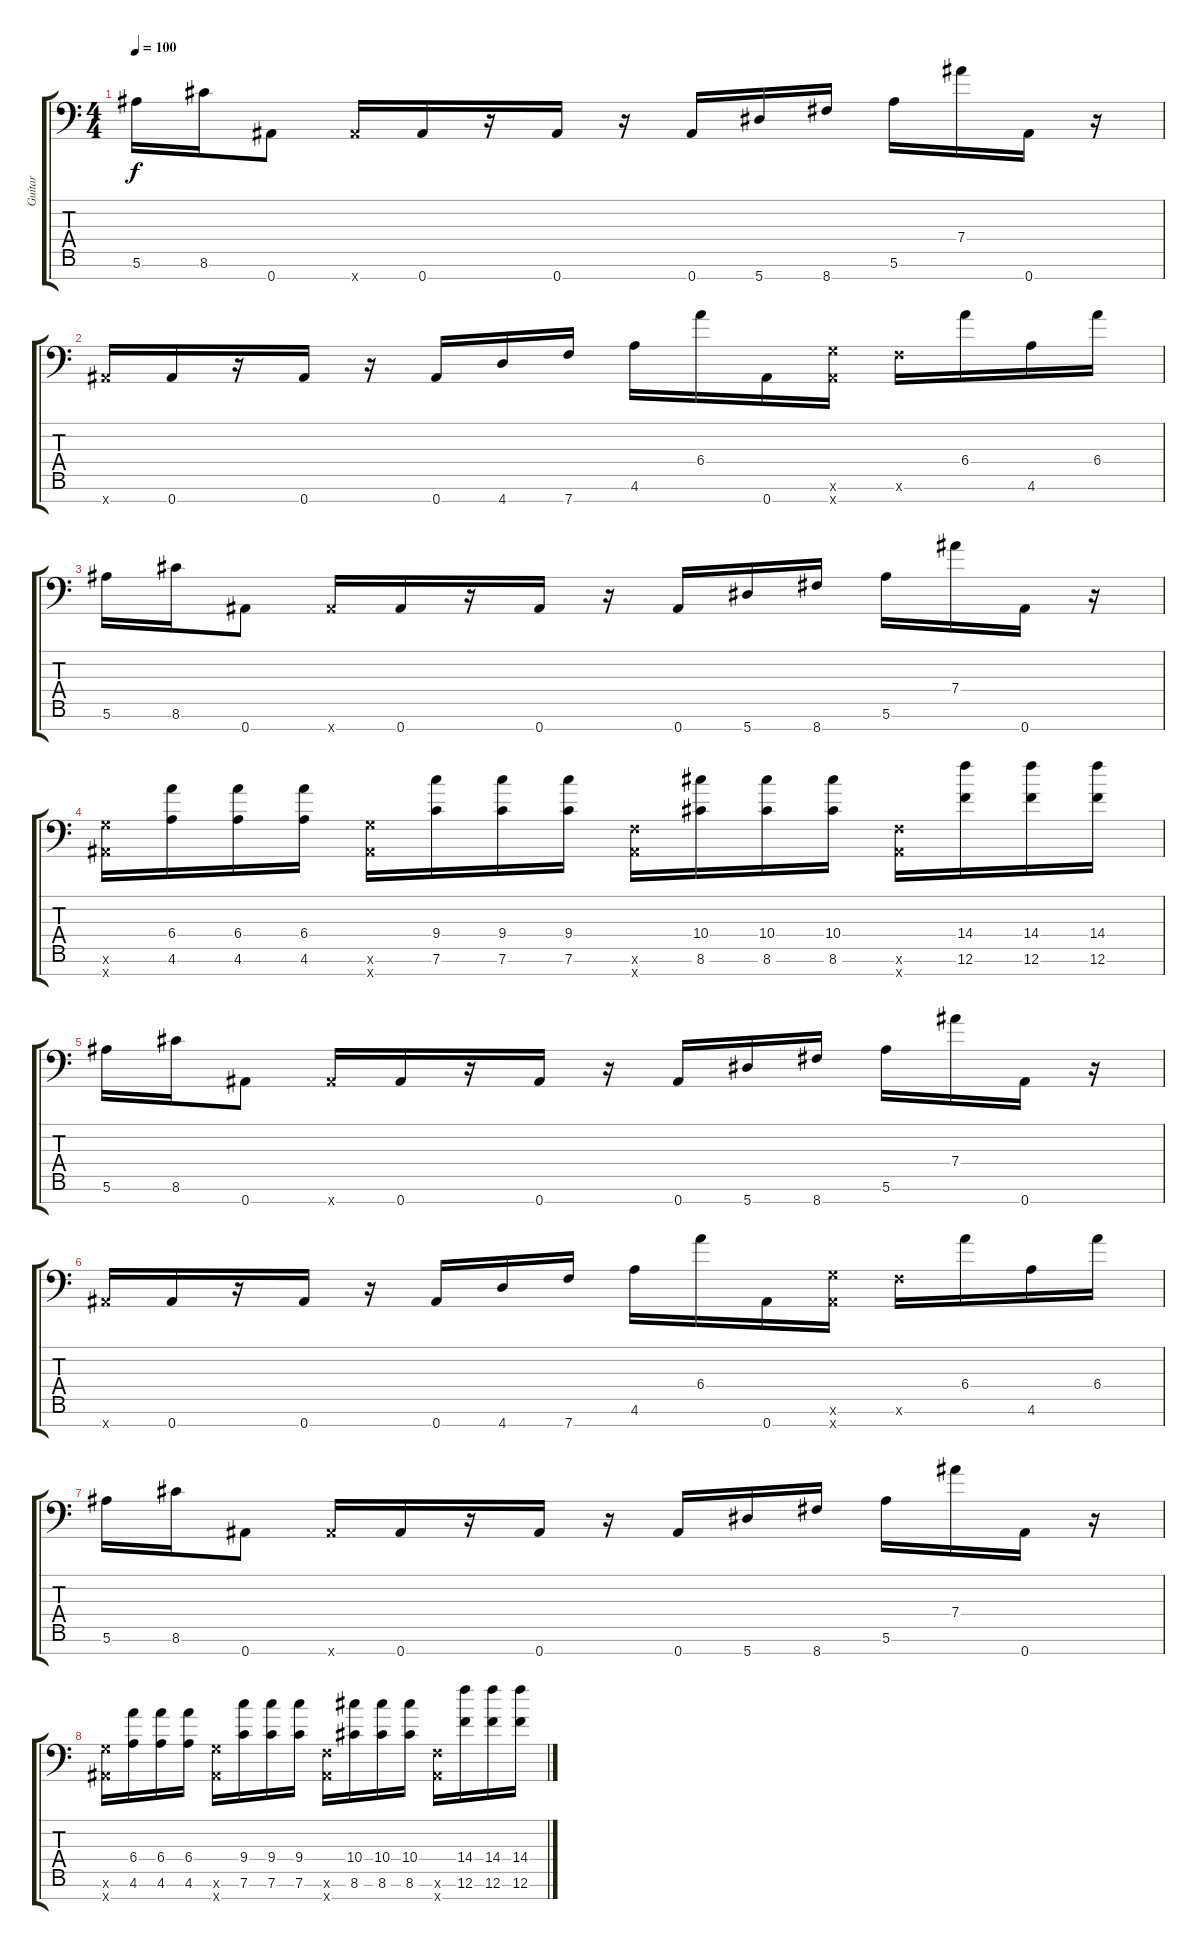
\track ("Guitar" "Guitar") {instrument distortionguitar}
\staff {score tabs}
\tuning (F4 C4 Ab3 Eb3 Bb2 F2 Bb1) {hide}
\ts (4 4)
\tempo 100
\clef f4
\ks c
5.6.16{dy f} 8.6.16 0.7.8 0.7{x}.16 0.7.16 r.16 0.7.16 r.16 0.7.16 5.7.16 8.7.16 5.6.16 7.4.16 0.7.16 r.16 |
0.7{x}.16 0.7.16 r.16 0.7.16 r.16 0.7.16 4.7.16 7.7.16 4.6.16 6.4.16 0.7.16 (2.6{x} 0.7{x}).16 0.6{x}.16 6.4.16 4.6.16 6.4.16 |
5.6.16 8.6.16 0.7.8 0.7{x}.16 0.7.16 r.16 0.7.16 r.16 0.7.16 5.7.16 8.7.16 5.6.16 7.4.16 0.7.16 r.16 |
(2.6{x} 0.7{x}).16 (6.4 4.6).16 (6.4 4.6).16 (6.4 4.6).16 (2.6{x} 0.7{x}).16 (9.4 7.6).16 (9.4 7.6).16 (9.4 7.6).16 (0.6{x} 0.7{x}).16 (10.4 8.6).16 (10.4 8.6).16 (10.4 8.6).16 (0.6{x} 0.7{x}).16 (14.4 12.6).16 (14.4 12.6).16 (14.4 12.6).16 |
5.6.16 8.6.16 0.7.8 0.7{x}.16 0.7.16 r.16 0.7.16 r.16 0.7.16 5.7.16 8.7.16 5.6.16 7.4.16 0.7.16 r.16 |
0.7{x}.16 0.7.16 r.16 0.7.16 r.16 0.7.16 4.7.16 7.7.16 4.6.16 6.4.16 0.7.16 (2.6{x} 0.7{x}).16 0.6{x}.16 6.4.16 4.6.16 6.4.16 |
5.6.16 8.6.16 0.7.8 0.7{x}.16 0.7.16 r.16 0.7.16 r.16 0.7.16 5.7.16 8.7.16 5.6.16 7.4.16 0.7.16 r.16 |
(2.6{x} 0.7{x}).16 (6.4 4.6).16 (6.4 4.6).16 (6.4 4.6).16 (2.6{x} 0.7{x}).16 (9.4 7.6).16 (9.4 7.6).16 (9.4 7.6).16 (0.6{x} 0.7{x}).16 (10.4 8.6).16 (10.4 8.6).16 (10.4 8.6).16 (0.6{x} 0.7{x}).16 (14.4 12.6).16 (14.4 12.6).16 (14.4 12.6).16
